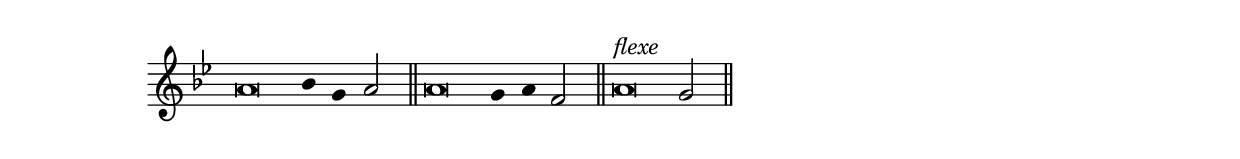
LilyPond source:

%%  Do not edit this file; it is auto-generated from LSR!
\version "2.10.12"

\header { texidoc = "
This form of notation is used for the chant of the Psalms, where verses
aren't always the same length.
" }

stemon = { \override Staff.Stem #'transparent = ##f }
stemoff = { \override Staff.Stem #'transparent = ##t }

\score {
\new Staff \with {\remove "Time_signature_engraver" }
{
	\key g \minor
	\set Score.timing = ##f
	\stemoff a'\breve bes'4 g'4
	\stemon a'2 \bar "||"
	\stemoff a'\breve g'4 a'4
	\stemon f'2 \bar "||"
	\stemoff a'\breve^\markup { \italic flexe }
	\stemon g'2 \bar "||"
}
\layout { raggedright = ##t}
}
